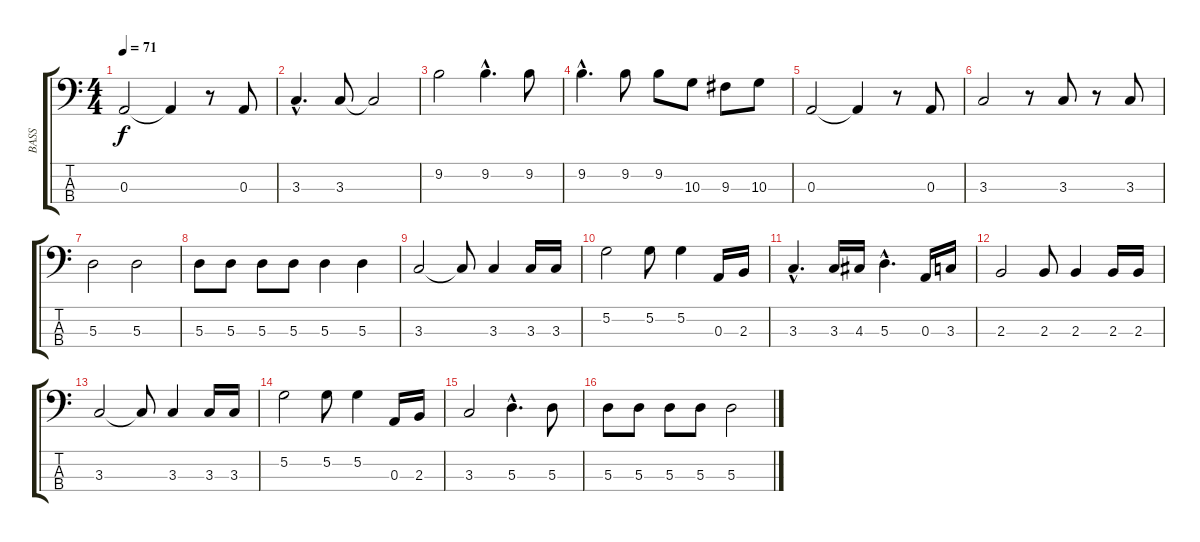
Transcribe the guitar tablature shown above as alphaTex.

\track ("BASS" "BASS") {instrument electricbassfinger}
\staff {score tabs}
\tuning (G2 D2 A1 E1) {hide}
\ts (4 4)
\tempo 71
\clef f4
\ks c
0.3.2{dy f} 0.3{t}.4 r.8 0.3.8 |
3.3{hac}.4{d} 3.3.8 3.3{t}.2 |
9.2.2 9.2{hac}.4{d} 9.2.8 |
9.2{hac}.4{d} 9.2.8 9.2.8 10.3.8 9.3.8 10.3.8 |
0.3.2 0.3{t}.4 r.8 0.3.8 |
3.3.2 r.8 3.3.8 r.8 3.3.8 |
5.3.2 5.3.2 |
5.3.8 5.3.8 5.3.8 5.3.8 5.3.4 5.3.4 |
3.3.2 3.3{t}.8 3.3.4 3.3.16 3.3.16 |
5.2.2 5.2.8 5.2.4 0.3.16 2.3.16 |
3.3{hac}.4{d} 3.3.16 4.3.16 5.3{hac}.4{d} 0.3.16 3.3.16 |
2.3.2 2.3.8 2.3.4 2.3.16 2.3.16 |
3.3.2 3.3{t}.8 3.3.4 3.3.16 3.3.16 |
5.2.2 5.2.8 5.2.4 0.3.16 2.3.16 |
3.3.2 5.3{hac}.4{d} 5.3.8 |
5.3.8 5.3.8 5.3.8 5.3.8 5.3.2
